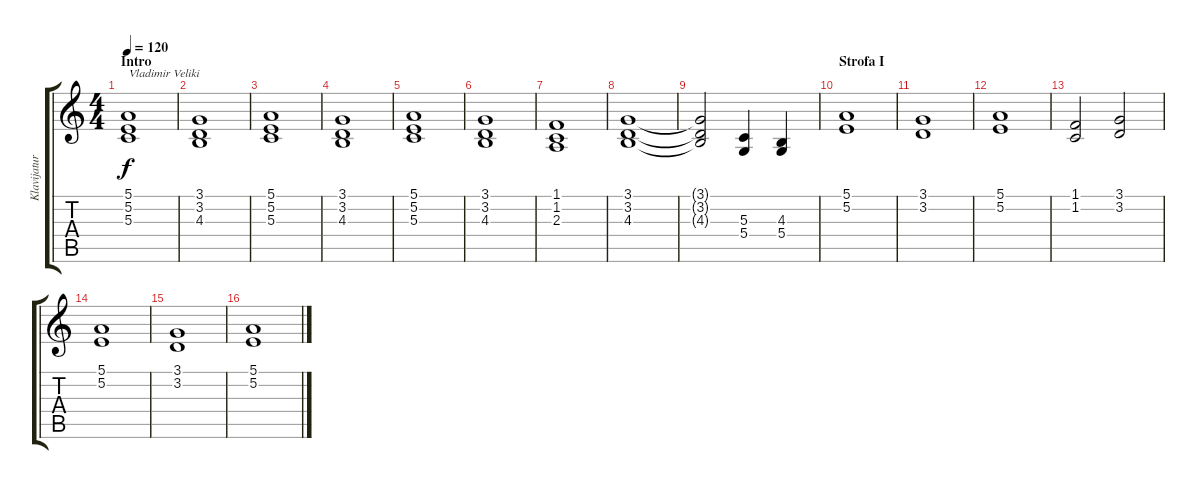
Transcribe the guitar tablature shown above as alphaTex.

\track ("Klavijature 1" "Klavijatur") {instrument synthstrings1}
\staff {score tabs}
\tuning (E4 B3 G3 D3 A2 E2) {hide}
\ts (4 4)
\section ("" "Intro")
\tempo 120
\clef g2
\ks c
(5.1 5.2 5.3).1{txt "Vladimir Veliki" dy f instrument synthstrings1} |
(3.1 3.2 4.3).1 |
(5.1 5.2 5.3).1 |
(3.1 3.2 4.3).1 |
(5.1 5.2 5.3).1 |
(3.1 3.2 4.3).1 |
(1.1 1.2 2.3).1 |
(3.1 3.2 4.3).1 |
(3.1{t} 3.2{t} 4.3{t}).2 (5.3 5.4).4 (4.3 5.4).4 |
\section ("" "Strofa I")
(5.1 5.2).1 |
(3.1 3.2).1 |
(5.1 5.2).1 |
(1.1 1.2).2 (3.1 3.2).2 |
(5.1 5.2).1 |
(3.1 3.2).1 |
(5.1 5.2).1
